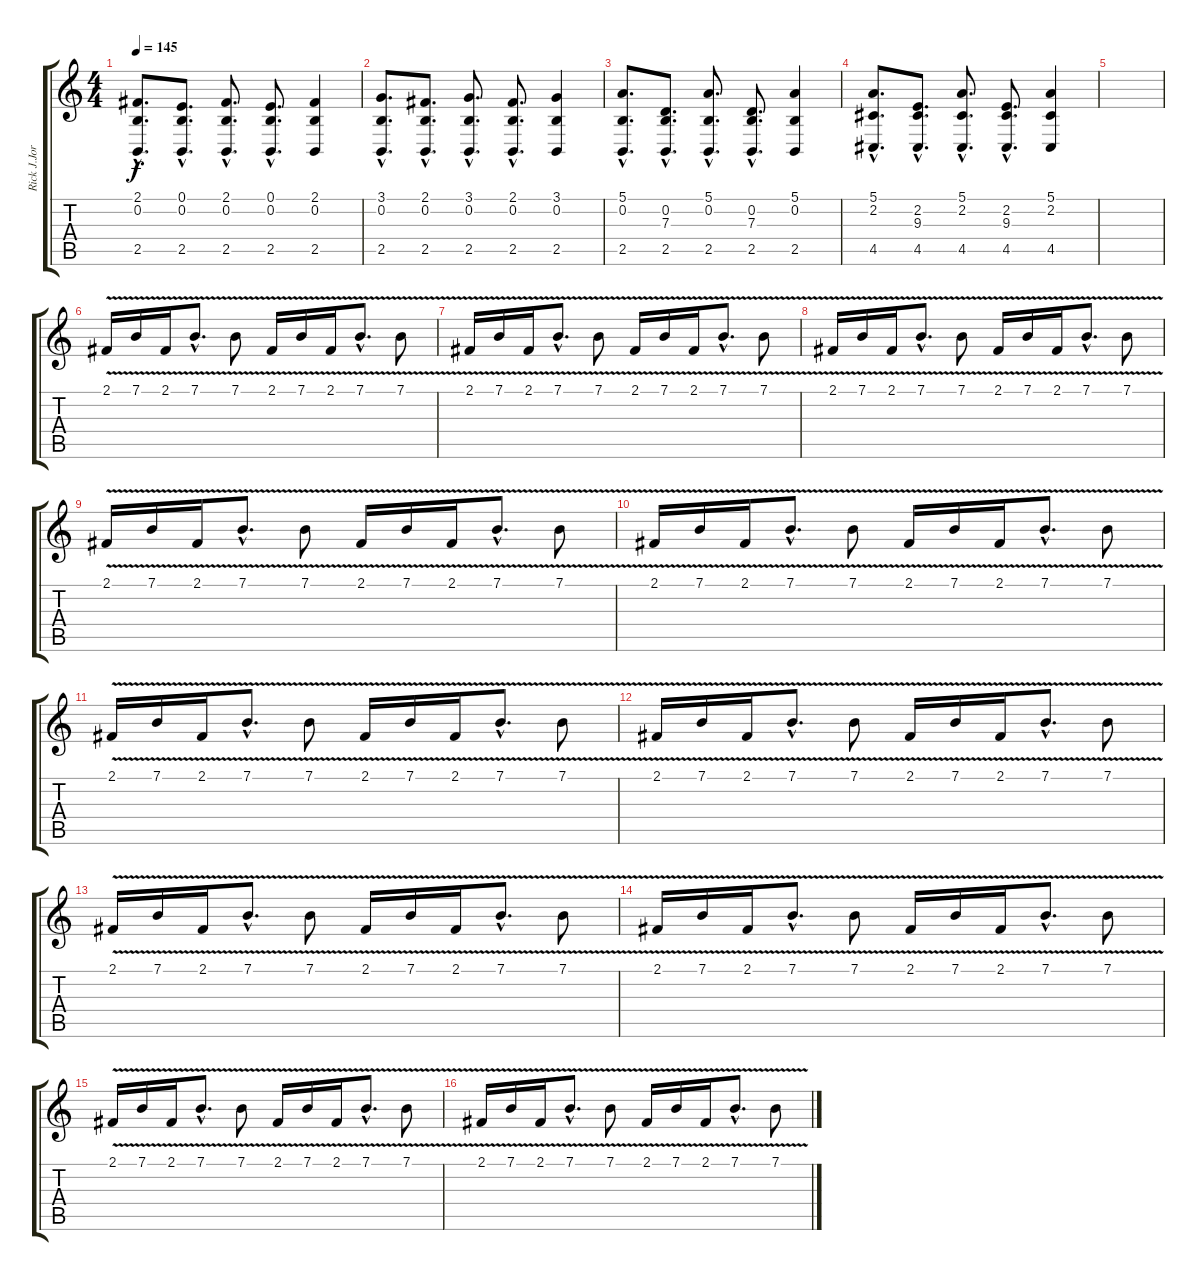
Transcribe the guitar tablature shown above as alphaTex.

\track ("Rick J.Jordan (synth vibrato)" "Rick J.Jor") {instrument lead2sawtooth}
\staff {score tabs}
\tuning (E4 B3 G3 D3 A2 E2) {hide}
\ts (4 4)
\tempo 145
\clef g2
\ks c
(2.1{hac} 0.2{hac} 2.5{hac}).8{d dy f volume 7} (0.1{hac} 0.2{hac} 2.5{hac}).8{d} (2.1{hac} 0.2{hac} 2.5{hac}).8{d} (0.1{hac} 0.2{hac} 2.5{hac}).8{d} (2.1 0.2 2.5).4 |
(3.1{hac} 0.2{hac} 2.5{hac}).8{d} (2.1{hac} 0.2{hac} 2.5{hac}).8{d} (3.1{hac} 0.2{hac} 2.5{hac}).8{d} (2.1{hac} 0.2{hac} 2.5{hac}).8{d} (3.1 0.2 2.5).4 |
(5.1{hac} 0.2{hac} 2.5{hac}).8{d} (0.2{hac} 7.3{hac} 2.5{hac}).8{d} (5.1{hac} 0.2{hac} 2.5{hac}).8{d} (0.2{hac} 7.3{hac} 2.5{hac}).8{d} (5.1 0.2 2.5).4 |
(5.1{hac} 2.2{hac} 4.5{hac}).8{d} (2.2{hac} 9.3{hac} 4.5{hac}).8{d} (5.1{hac} 2.2{hac} 4.5{hac}).8{d} (2.2{hac} 9.3{hac} 4.5{hac}).8{d} (5.1 2.2 4.5).4 |
|
2.1{v}.16{volume 10} 7.1{v}.16 2.1{v}.16 7.1{v hac}.8{d} 7.1{v}.8 2.1{v}.16 7.1{v}.16 2.1{v}.16 7.1{v hac}.8{d} 7.1{v}.8 |
2.1{v}.16 7.1{v}.16 2.1{v}.16 7.1{v hac}.8{d} 7.1{v}.8 2.1{v}.16 7.1{v}.16 2.1{v}.16 7.1{v hac}.8{d} 7.1{v}.8 |
2.1{v}.16 7.1{v}.16 2.1{v}.16 7.1{v hac}.8{d} 7.1{v}.8 2.1{v}.16 7.1{v}.16 2.1{v}.16 7.1{v hac}.8{d} 7.1{v}.8 |
2.1{v}.16 7.1{v}.16 2.1{v}.16 7.1{v hac}.8{d} 7.1{v}.8 2.1{v}.16 7.1{v}.16 2.1{v}.16 7.1{v hac}.8{d} 7.1{v}.8 |
2.1{v}.16 7.1{v}.16 2.1{v}.16 7.1{v hac}.8{d} 7.1{v}.8 2.1{v}.16 7.1{v}.16 2.1{v}.16 7.1{v hac}.8{d} 7.1{v}.8 |
2.1{v}.16 7.1{v}.16 2.1{v}.16 7.1{v hac}.8{d} 7.1{v}.8 2.1{v}.16 7.1{v}.16 2.1{v}.16 7.1{v hac}.8{d} 7.1{v}.8 |
2.1{v}.16 7.1{v}.16 2.1{v}.16 7.1{v hac}.8{d} 7.1{v}.8 2.1{v}.16 7.1{v}.16 2.1{v}.16 7.1{v hac}.8{d} 7.1{v}.8 |
2.1{v}.16 7.1{v}.16 2.1{v}.16 7.1{v hac}.8{d} 7.1{v}.8 2.1{v}.16 7.1{v}.16 2.1{v}.16 7.1{v hac}.8{d} 7.1{v}.8 |
2.1{v}.16 7.1{v}.16 2.1{v}.16 7.1{v hac}.8{d} 7.1{v}.8 2.1{v}.16 7.1{v}.16 2.1{v}.16 7.1{v hac}.8{d} 7.1{v}.8 |
2.1{v}.16 7.1{v}.16 2.1{v}.16 7.1{v hac}.8{d} 7.1{v}.8 2.1{v}.16 7.1{v}.16 2.1{v}.16 7.1{v hac}.8{d} 7.1{v}.8 |
2.1{v}.16 7.1{v}.16 2.1{v}.16 7.1{v hac}.8{d} 7.1{v}.8 2.1{v}.16 7.1{v}.16 2.1{v}.16 7.1{v hac}.8{d} 7.1{v}.8
